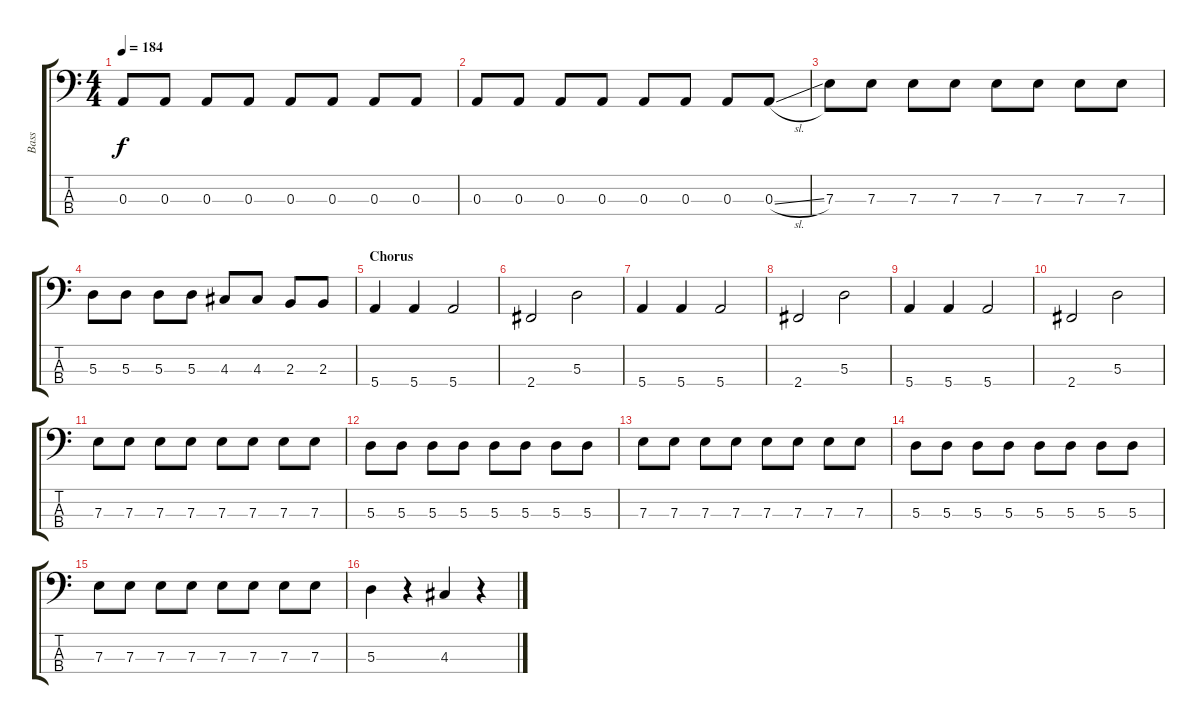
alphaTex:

\track ("Bass" "Bass") {instrument electricbasspick}
\staff {score tabs}
\tuning (G2 D2 A1 E1) {hide}
\ts (4 4)
\tempo 184
\clef f4
\ks c
0.3.8{dy f} 0.3.8 0.3.8 0.3.8 0.3.8 0.3.8 0.3.8 0.3.8 |
0.3.8 0.3.8 0.3.8 0.3.8 0.3.8 0.3.8 0.3.8 0.3{sl}.8 |
7.3.8 7.3.8 7.3.8 7.3.8 7.3.8 7.3.8 7.3.8 7.3.8 |
5.3.8 5.3.8 5.3.8 5.3.8 4.3.8 4.3.8 2.3.8 2.3.8 |
\section ("" "Chorus")
5.4.4 5.4.4 5.4.2 |
2.4.2 5.3.2 |
5.4.4 5.4.4 5.4.2 |
2.4.2 5.3.2 |
5.4.4 5.4.4 5.4.2 |
2.4.2 5.3.2 |
7.3.8 7.3.8 7.3.8 7.3.8 7.3.8 7.3.8 7.3.8 7.3.8 |
5.3.8 5.3.8 5.3.8 5.3.8 5.3.8 5.3.8 5.3.8 5.3.8 |
7.3.8 7.3.8 7.3.8 7.3.8 7.3.8 7.3.8 7.3.8 7.3.8 |
5.3.8 5.3.8 5.3.8 5.3.8 5.3.8 5.3.8 5.3.8 5.3.8 |
7.3.8 7.3.8 7.3.8 7.3.8 7.3.8 7.3.8 7.3.8 7.3.8 |
5.3.4 r.4 4.3.4 r.4
